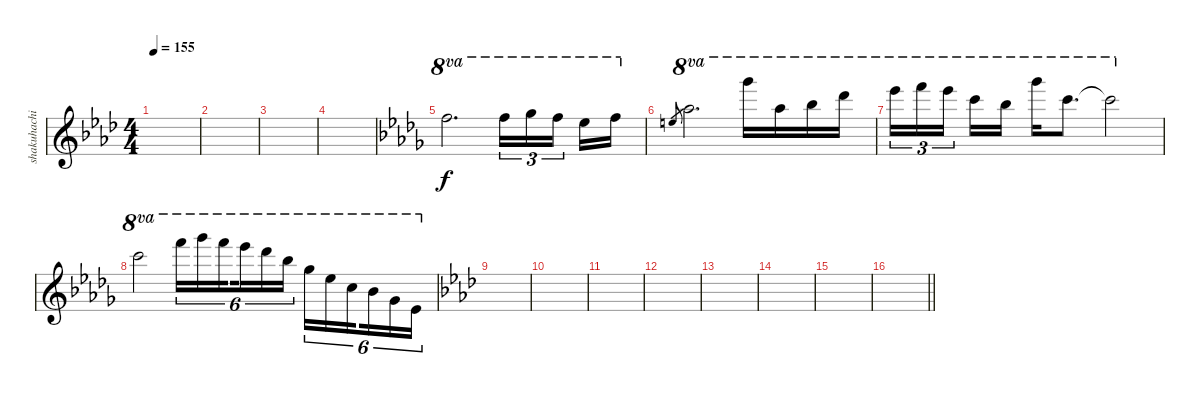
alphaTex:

\track ("shakuhachi" "shakuhachi") {instrument banjo}
\staff {score}
\tuning (E4 B3 G3 D3 A2 E2 B1) {hide}
\displaytranspose 12
\ts (4 4)
\tempo 155
\clef g2
\ks ab
|
|
|
|
\ks db
13.1.2{d ot 8va} 13.1.16{tu (3 2) ot 8va} 14.1.16{tu (3 2) ot 8va} 13.1.16{tu (3 2) ot 8va beam splitsecondary} 11.1.16{ot 8va} 13.1.16{ot 8va} |
0.1.8{gr} 16.1.2{d ot 8va} 26.1.16{ot 8va} 16.1.16{ot 8va} 18.1.16{ot 8va} 21.1.16{ot 8va} |
23.1.16{tu (3 2) ot 8va} 25.1.16{tu (3 2) ot 8va} 23.1.16{tu (3 2) ot 8va beam splitsecondary} 20.1.16{ot 8va} 18.1.16{ot 8va} 26.1.16{ot 8va} 20.1.8{d ot 8va} 20.1{t}.2{ot 8va} |
20.1.2{ot 8va} 25.1.16{tu (6 4) ot 8va} 26.1.16{tu (6 4) ot 8va} 25.1.16{tu (6 4) ot 8va beam splitsecondary} 23.1.16{tu (6 4) ot 8va} 21.1.16{tu (6 4) ot 8va} 18.1.16{tu (6 4) ot 8va} 14.1.16{tu (6 4) ot 8va} 11.1.16{tu (6 4) ot 8va} 8.1.16{tu (6 4) ot 8va beam splitsecondary} 6.1.16{tu (6 4) ot 8va} 2.1.16{tu (6 4) ot 8va} 4.2.16{tu (6 4) ot 8va} |
\ks ab
|
|
|
|
|
|
|
\barLineRight lightlight
